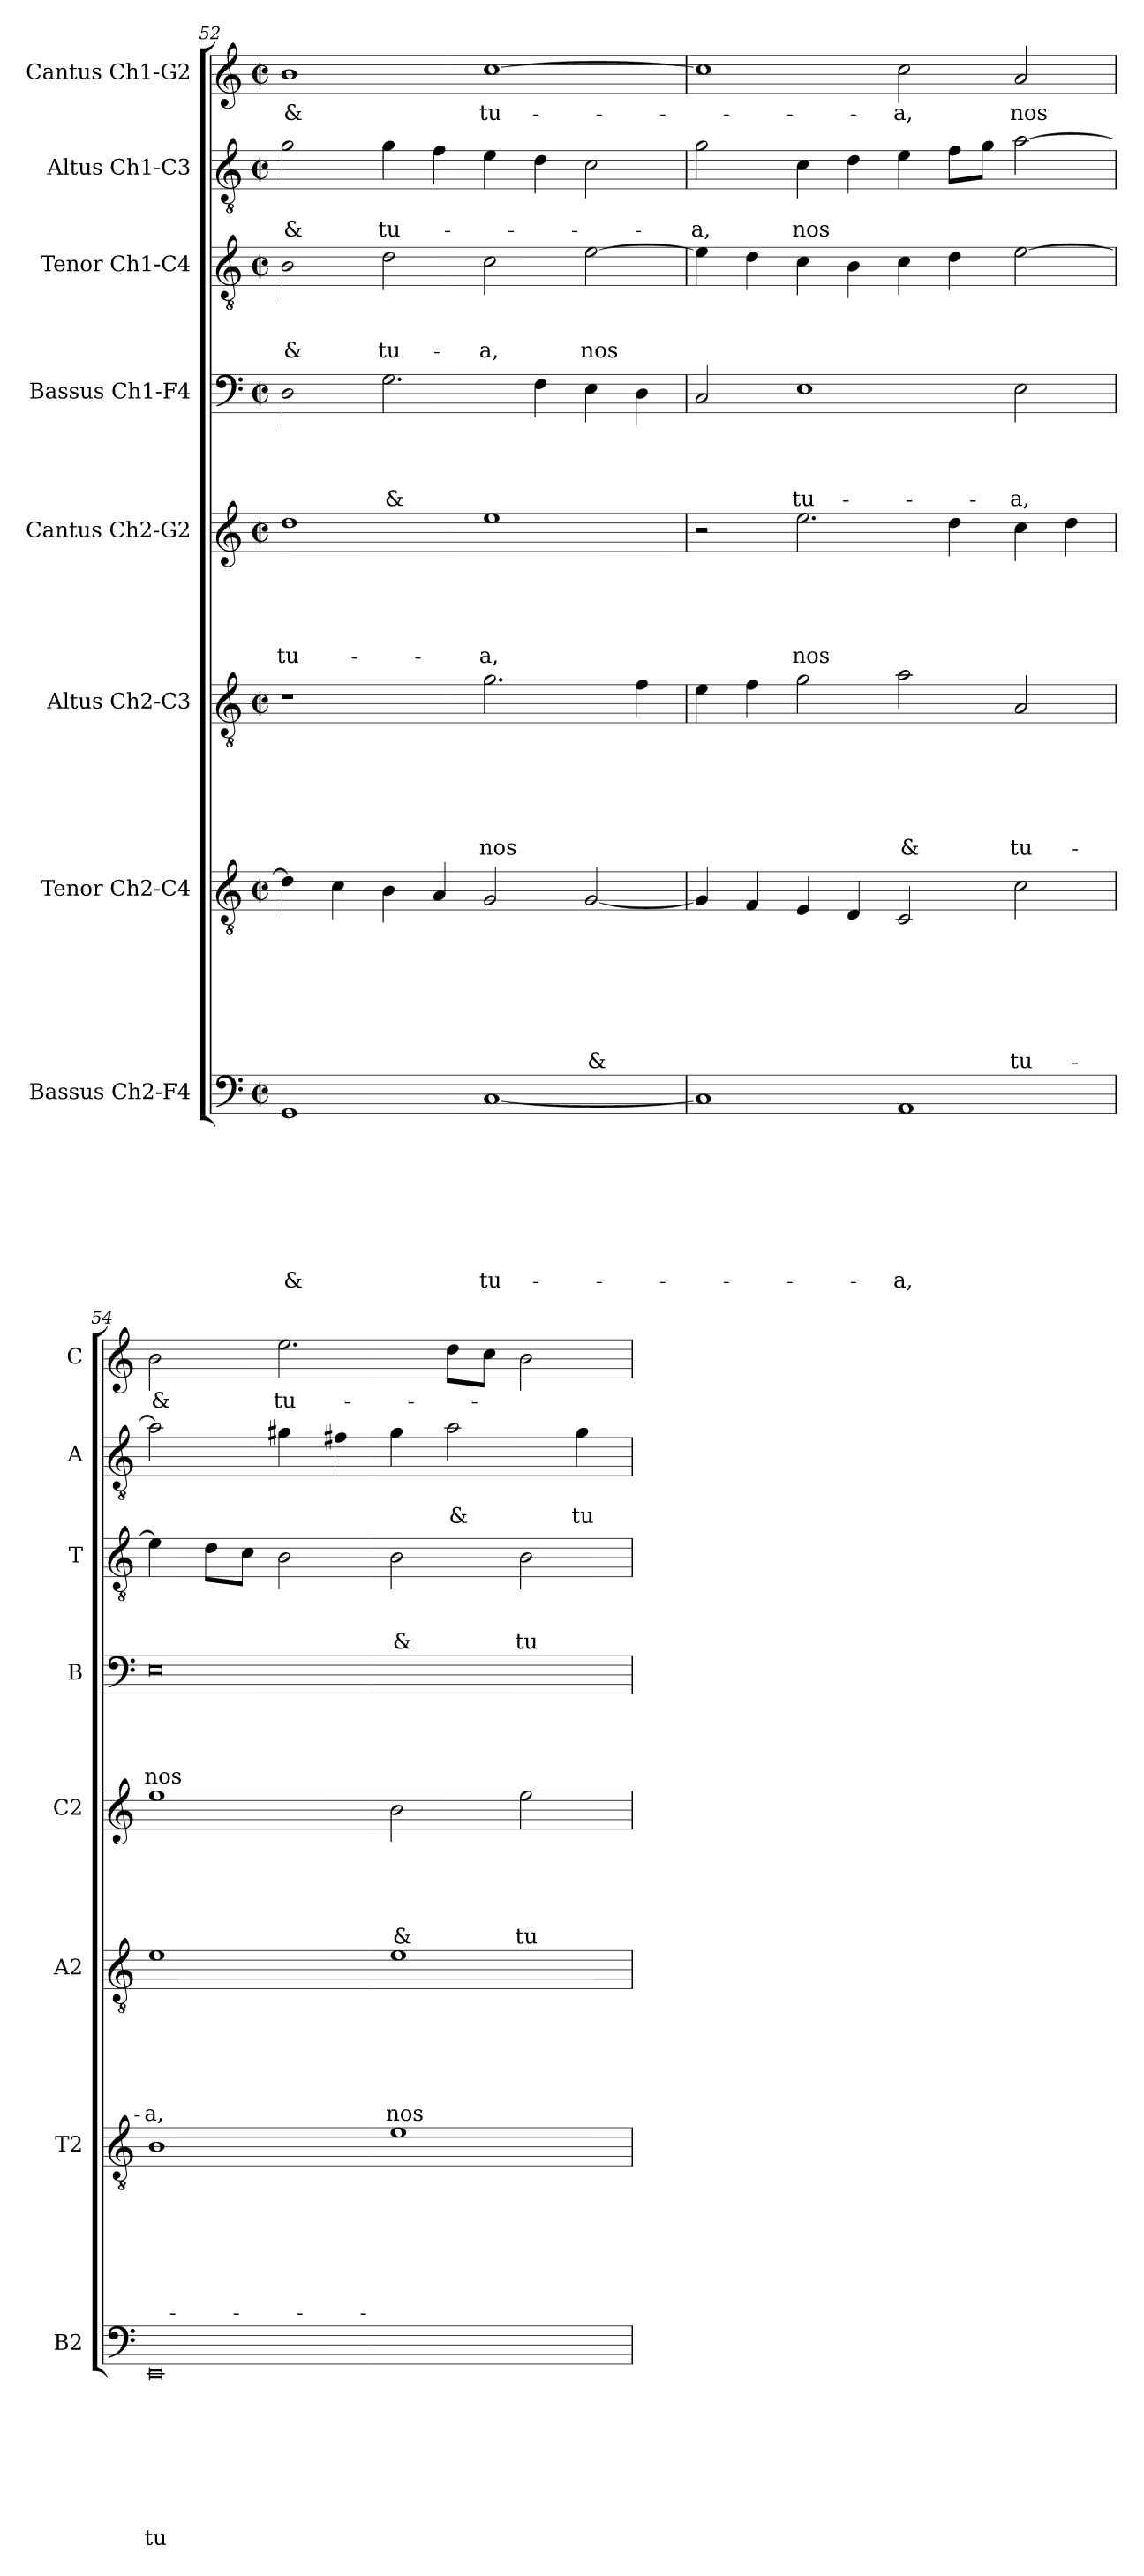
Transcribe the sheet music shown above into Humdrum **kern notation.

**kern	**text	**text	**text	**text	**text	**text	**text	**text	**kern	**text	**text	**text	**text	**text	**text	**text	**kern	**text	**text	**text	**text	**text	**text	**kern	**text	**text	**text	**text	**text	**kern	**text	**text	**text	**text	**kern	**text	**text	**text	**kern	**text	**text	**kern	**text
*part8	*part8	*part8	*part8	*part8	*part8	*part8	*part8	*part8	*part7	*part7	*part7	*part7	*part7	*part7	*part7	*part7	*part6	*part6	*part6	*part6	*part6	*part6	*part6	*part5	*part5	*part5	*part5	*part5	*part5	*part4	*part4	*part4	*part4	*part4	*part3	*part3	*part3	*part3	*part2	*part2	*part2	*part1	*part1
*staff8	*staff8	*staff8	*staff8	*staff8	*staff8	*staff8	*staff8	*staff8	*staff7	*staff7	*staff7	*staff7	*staff7	*staff7	*staff7	*staff7	*staff6	*staff6	*staff6	*staff6	*staff6	*staff6	*staff6	*staff5	*staff5	*staff5	*staff5	*staff5	*staff5	*staff4	*staff4	*staff4	*staff4	*staff4	*staff3	*staff3	*staff3	*staff3	*staff2	*staff2	*staff2	*staff1	*staff1
*I"Bassus Ch2-F4	*	*	*	*	*	*	*	*	*I"Tenor Ch2-C4	*	*	*	*	*	*	*	*I"Altus Ch2-C3	*	*	*	*	*	*	*I"Cantus Ch2-G2	*	*	*	*	*	*I"Bassus Ch1-F4	*	*	*	*	*I"Tenor Ch1-C4	*	*	*	*I"Altus Ch1-C3	*	*	*I"Cantus Ch1-G2	*
*I'B2	*	*	*	*	*	*	*	*	*I'T2	*	*	*	*	*	*	*	*I'A2	*	*	*	*	*	*	*I'C2	*	*	*	*	*	*I'B	*	*	*	*	*I'T	*	*	*	*I'A	*	*	*I'C	*
*clefF4	*	*	*	*	*	*	*	*	*clefGv2	*	*	*	*	*	*	*	*clefGv2	*	*	*	*	*	*	*clefG2	*	*	*	*	*	*clefF4	*	*	*	*	*clefGv2	*	*	*	*clefGv2	*	*	*clefG2	*
*k[]	*	*	*	*	*	*	*	*	*k[]	*	*	*	*	*	*	*	*k[]	*	*	*	*	*	*	*k[]	*	*	*	*	*	*k[]	*	*	*	*	*k[]	*	*	*	*k[]	*	*	*k[]	*
*C:	*	*	*	*	*	*	*	*	*C:	*	*	*	*	*	*	*	*C:	*	*	*	*	*	*	*C:	*	*	*	*	*	*C:	*	*	*	*	*C:	*	*	*	*C:	*	*	*C:	*
*M2/2	*	*	*	*	*	*	*	*	*M2/2	*	*	*	*	*	*	*	*M2/2	*	*	*	*	*	*	*M2/2	*	*	*	*	*	*M2/2	*	*	*	*	*M2/2	*	*	*	*M2/2	*	*	*M2/2	*
*met(c|)	*	*	*	*	*	*	*	*	*met(c|)	*	*	*	*	*	*	*	*met(c|)	*	*	*	*	*	*	*met(c|)	*	*	*	*	*	*met(c|)	*	*	*	*	*met(c|)	*	*	*	*met(c|)	*	*	*met(c|)	*
=52	=52	=52	=52	=52	=52	=52	=52	=52	=52	=52	=52	=52	=52	=52	=52	=52	=52	=52	=52	=52	=52	=52	=52	=52	=52	=52	=52	=52	=52	=52	=52	=52	=52	=52	=52	=52	=52	=52	=52	=52	=52	=52	=52
!	!	!	!	!	!	!	!	!LO:LY:b	!	!	!	!	!	!	!	!	!	!	!	!	!	!	!	!	!	!	!	!	!LO:LY:b	!	!	!	!	!	!	!	!	!LO:LY:b	!	!	!LO:LY:b	!	!LO:LY:b
1GG	.	.	.	.	.	.	.	&	4d\]	.	.	.	.	.	.	.	1r	.	.	.	.	.	.	1dd	.	.	.	.	tu-	2D\	.	.	.	.	2B\	.	.	&	2g\	.	&	1b	&
.	.	.	.	.	.	.	.	.	4c\	.	.	.	.	.	.	.	.	.	.	.	.	.	.	.	.	.	.	.	.	.	.	.	.	.	.	.	.	.	.	.	.	.	.
!	!	!	!	!	!	!	!	!	!	!	!	!	!	!	!	!	!	!	!	!	!	!	!	!	!	!	!	!	!	!	!	!	!	!LO:LY:b	!	!	!	!LO:LY:b	!	!	!LO:LY:b	!	!
.	.	.	.	.	.	.	.	.	4B\	.	.	.	.	.	.	.	.	.	.	.	.	.	.	.	.	.	.	.	.	2.G\	.	.	.	&	2d\	.	.	tu-	4g\	.	tu-	.	.
.	.	.	.	.	.	.	.	.	4A/	.	.	.	.	.	.	.	.	.	.	.	.	.	.	.	.	.	.	.	.	.	.	.	.	.	.	.	.	.	4f\	.	.	.	.
!	!	!	!	!	!	!	!	!LO:LY:b	!	!	!	!	!	!	!	!	!	!	!	!	!	!	!LO:LY:b	!	!	!	!	!	!LO:LY:b	!	!	!	!	!	!	!	!	!LO:LY:b	!	!	!	!	!LO:LY:b
[1C	.	.	.	.	.	.	.	tu-	2G/	.	.	.	.	.	.	.	2.g\	.	.	.	.	.	nos	1ee	.	.	.	.	-a,	.	.	.	.	.	2c\	.	.	-a,	4e\	.	.	[1cc	tu-
.	.	.	.	.	.	.	.	.	.	.	.	.	.	.	.	.	.	.	.	.	.	.	.	.	.	.	.	.	.	4F\	.	.	.	.	.	.	.	.	4d\	.	.	.	.
!	!	!	!	!	!	!	!	!	!	!	!	!	!	!	!	!LO:LY:b	!	!	!	!	!	!	!	!	!	!	!	!	!	!	!	!	!	!	!	!	!	!LO:LY:b	!	!	!	!	!
.	.	.	.	.	.	.	.	.	[2G/	.	.	.	.	.	.	&	.	.	.	.	.	.	.	.	.	.	.	.	.	4E\	.	.	.	.	[2e\	.	.	nos	2c\	.	.	.	.
.	.	.	.	.	.	.	.	.	.	.	.	.	.	.	.	.	4f\	.	.	.	.	.	.	.	.	.	.	.	.	4D\	.	.	.	.	.	.	.	.	.	.	.	.	.
=53	=53	=53	=53	=53	=53	=53	=53	=53	=53	=53	=53	=53	=53	=53	=53	=53	=53	=53	=53	=53	=53	=53	=53	=53	=53	=53	=53	=53	=53	=53	=53	=53	=53	=53	=53	=53	=53	=53	=53	=53	=53	=53	=53
!	!	!	!	!	!	!	!	!	!	!	!	!	!	!	!	!	!	!	!	!	!	!	!	!	!	!	!	!	!	!	!	!	!	!	!	!	!	!	!	!	!LO:LY:b	!	!
1C]	.	.	.	.	.	.	.	.	4G/]	.	.	.	.	.	.	.	4e\	.	.	.	.	.	.	2r	.	.	.	.	.	2C/	.	.	.	.	4e\]	.	.	.	2g\	.	-a,	1cc]	.
.	.	.	.	.	.	.	.	.	4F/	.	.	.	.	.	.	.	4f\	.	.	.	.	.	.	.	.	.	.	.	.	.	.	.	.	.	4d\	.	.	.	.	.	.	.	.
!	!	!	!	!	!	!	!	!	!	!	!	!	!	!	!	!	!	!	!	!	!	!	!	!	!	!	!	!	!LO:LY:b	!	!	!	!	!LO:LY:b	!	!	!	!	!	!	!LO:LY:b	!	!
.	.	.	.	.	.	.	.	.	4E/	.	.	.	.	.	.	.	2g\	.	.	.	.	.	.	2.ee\	.	.	.	.	nos	1E	.	.	.	tu-	4c\	.	.	.	4c\	.	nos	.	.
.	.	.	.	.	.	.	.	.	4D/	.	.	.	.	.	.	.	.	.	.	.	.	.	.	.	.	.	.	.	.	.	.	.	.	.	4B\	.	.	.	4d\	.	.	.	.
!	!	!	!	!	!	!	!	!LO:LY:b	!	!	!	!	!	!	!	!	!	!	!	!	!	!	!LO:LY:b	!	!	!	!	!	!	!	!	!	!	!	!	!	!	!	!	!	!	!	!LO:LY:b
1AA	.	.	.	.	.	.	.	-a,	2C/	.	.	.	.	.	.	.	2a\	.	.	.	.	.	&	.	.	.	.	.	.	.	.	.	.	.	4c\	.	.	.	4e\	.	.	2cc\	-a,
.	.	.	.	.	.	.	.	.	.	.	.	.	.	.	.	.	.	.	.	.	.	.	.	4dd\	.	.	.	.	.	.	.	.	.	.	4d\	.	.	.	8f\L	.	.	.	.
.	.	.	.	.	.	.	.	.	.	.	.	.	.	.	.	.	.	.	.	.	.	.	.	.	.	.	.	.	.	.	.	.	.	.	.	.	.	.	8g\J	.	.	.	.
!	!	!	!	!	!	!	!	!	!	!	!	!	!	!	!	!LO:LY:b	!	!	!	!	!	!	!LO:LY:b	!	!	!	!	!	!	!	!	!	!	!LO:LY:b	!	!	!	!	!	!	!	!	!LO:LY:b
.	.	.	.	.	.	.	.	.	2c\	.	.	.	.	.	.	tu-	2A/	.	.	.	.	.	tu-	4cc\	.	.	.	.	.	2E\	.	.	.	-a,	[2e\	.	.	.	[2a\	.	.	2a/	nos
.	.	.	.	.	.	.	.	.	.	.	.	.	.	.	.	.	.	.	.	.	.	.	.	4dd\	.	.	.	.	.	.	.	.	.	.	.	.	.	.	.	.	.	.	.
=54	=54	=54	=54	=54	=54	=54	=54	=54	=54	=54	=54	=54	=54	=54	=54	=54	=54	=54	=54	=54	=54	=54	=54	=54	=54	=54	=54	=54	=54	=54	=54	=54	=54	=54	=54	=54	=54	=54	=54	=54	=54	=54	=54
!	!	!	!	!	!	!	!	!LO:LY:b	!	!	!	!	!	!	!	!	!	!	!	!	!	!	!LO:LY:b	!	!	!	!	!	!	!	!	!	!	!LO:LY:b	!	!	!	!	!	!	!	!	!LO:LY:b
0EE	.	.	.	.	.	.	.	tu-	1B	.	.	.	.	.	.	.	1e	.	.	.	.	.	-a,	1ee	.	.	.	.	.	0E	.	.	.	nos	4e\]	.	.	.	2a\]	.	.	2b\	&
.	.	.	.	.	.	.	.	.	.	.	.	.	.	.	.	.	.	.	.	.	.	.	.	.	.	.	.	.	.	.	.	.	.	.	8d\L	.	.	.	.	.	.	.	.
.	.	.	.	.	.	.	.	.	.	.	.	.	.	.	.	.	.	.	.	.	.	.	.	.	.	.	.	.	.	.	.	.	.	.	8c\J	.	.	.	.	.	.	.	.
!	!	!	!	!	!	!	!	!	!	!	!	!	!	!	!	!	!	!	!	!	!	!	!	!	!	!	!	!	!	!	!	!	!	!	!	!	!	!	!	!	!	!	!LO:LY:b
.	.	.	.	.	.	.	.	.	.	.	.	.	.	.	.	.	.	.	.	.	.	.	.	.	.	.	.	.	.	.	.	.	.	.	2B\	.	.	.	4g#X\	.	.	2.ee\	tu-
.	.	.	.	.	.	.	.	.	.	.	.	.	.	.	.	.	.	.	.	.	.	.	.	.	.	.	.	.	.	.	.	.	.	.	.	.	.	.	4f#X\	.	.	.	.
!	!	!	!	!	!	!	!	!	!	!	!	!	!	!	!	!	!	!	!	!	!	!	!LO:LY:b	!	!	!	!	!	!LO:LY:b	!	!	!	!	!	!	!	!	!LO:LY:b	!	!	!	!	!
.	.	.	.	.	.	.	.	.	1e	.	.	.	.	.	.	.	1e	.	.	.	.	.	nos	2b\	.	.	.	.	&	.	.	.	.	.	2B\	.	.	&	4g#\	.	.	.	.
!	!	!	!	!	!	!	!	!	!	!	!	!	!	!	!	!	!	!	!	!	!	!	!	!	!	!	!	!	!	!	!	!	!	!	!	!	!	!	!	!	!LO:LY:b	!	!
.	.	.	.	.	.	.	.	.	.	.	.	.	.	.	.	.	.	.	.	.	.	.	.	.	.	.	.	.	.	.	.	.	.	.	.	.	.	.	2a\	.	&	8dd\L	.
.	.	.	.	.	.	.	.	.	.	.	.	.	.	.	.	.	.	.	.	.	.	.	.	.	.	.	.	.	.	.	.	.	.	.	.	.	.	.	.	.	.	8cc\J	.
!	!	!	!	!	!	!	!	!	!	!	!	!	!	!	!	!	!	!	!	!	!	!	!	!	!	!	!	!	!LO:LY:b	!	!	!	!	!	!	!	!	!LO:LY:b	!	!	!	!	!
.	.	.	.	.	.	.	.	.	.	.	.	.	.	.	.	.	.	.	.	.	.	.	.	2ee\	.	.	.	.	tu-	.	.	.	.	.	2B\	.	.	tu-	.	.	.	2b\	.
!	!	!	!	!	!	!	!	!	!	!	!	!	!	!	!	!	!	!	!	!	!	!	!	!	!	!	!	!	!	!	!	!	!	!	!	!	!	!	!	!	!LO:LY:b	!	!
.	.	.	.	.	.	.	.	.	.	.	.	.	.	.	.	.	.	.	.	.	.	.	.	.	.	.	.	.	.	.	.	.	.	.	.	.	.	.	4g#\	.	tu-	.	.
=	=	=	=	=	=	=	=	=	=	=	=	=	=	=	=	=	=	=	=	=	=	=	=	=	=	=	=	=	=	=	=	=	=	=	=	=	=	=	=	=	=	=	=
*-	*-	*-	*-	*-	*-	*-	*-	*-	*-	*-	*-	*-	*-	*-	*-	*-	*-	*-	*-	*-	*-	*-	*-	*-	*-	*-	*-	*-	*-	*-	*-	*-	*-	*-	*-	*-	*-	*-	*-	*-	*-	*-	*-
